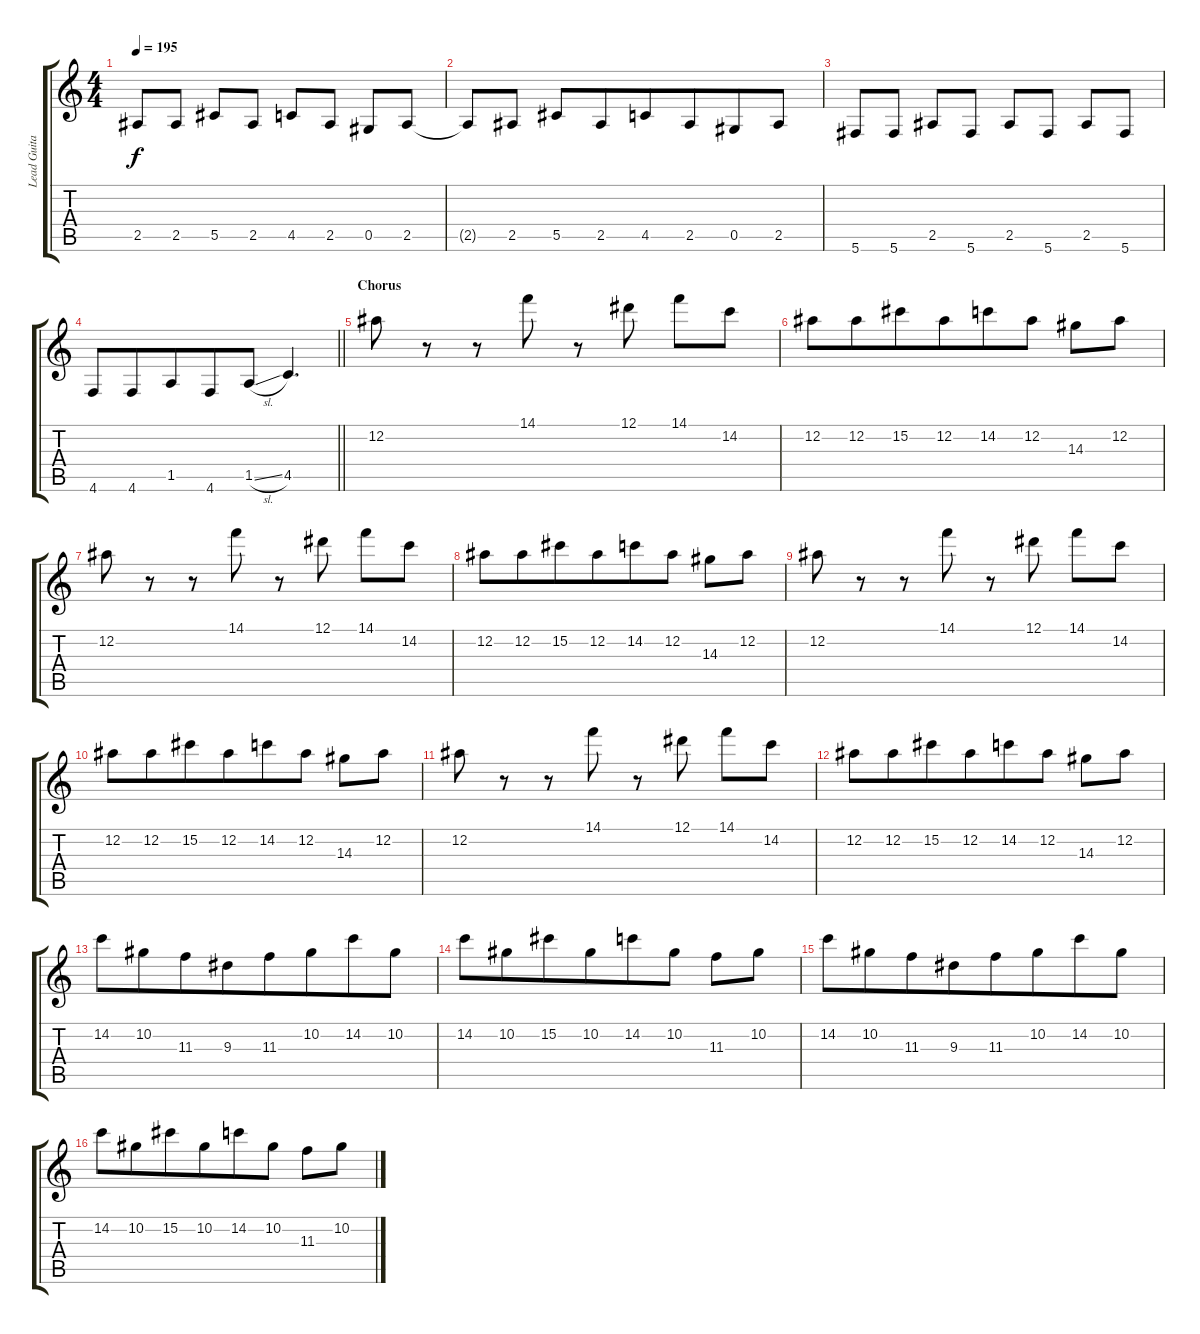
\track ("Lead Guitar" "Lead Guita") {instrument distortionguitar}
\staff {score tabs}
\tuning (Eb4 Bb3 Gb3 Db3 Ab2 Db2) {hide}
\ts (4 4)
\tempo 195
\clef g2
\ks c
2.5.8{dy f} 2.5.8 5.5.8 2.5.8 4.5.8 2.5.8 0.5.8 2.5.8 |
2.5{t}.8 2.5.8 5.5.8{beam merge} 2.5.8{beam merge} 4.5.8 2.5.8{beam merge} 0.5.8{beam merge} 2.5.8 |
5.6.8{beam merge} 5.6.8 2.5.8{beam merge} 5.6.8 2.5.8 5.6.8 2.5.8 5.6.8 |
\barLineRight lightlight
4.6.8{beam merge} 4.6.8{beam merge} 1.5.8 4.6.8{beam merge} 1.5{sl}.8 4.5.4{d} |
\section ("" "Chorus")
12.2.8 r.8{beam merge} r.8{beam merge} 14.1.8 r.8 12.1.8 14.1.8 14.2.8 |
12.2.8 12.2.8{beam merge} 15.2.8 12.2.8{beam merge} 14.2.8{beam merge} 12.2.8 14.3.8 12.2.8 |
12.2.8 r.8{beam merge} r.8{beam merge} 14.1.8 r.8 12.1.8 14.1.8 14.2.8 |
12.2.8 12.2.8{beam merge} 15.2.8 12.2.8{beam merge} 14.2.8{beam merge} 12.2.8 14.3.8 12.2.8 |
12.2.8 r.8{beam merge} r.8{beam merge} 14.1.8 r.8 12.1.8 14.1.8 14.2.8 |
12.2.8 12.2.8{beam merge} 15.2.8 12.2.8{beam merge} 14.2.8{beam merge} 12.2.8 14.3.8 12.2.8 |
12.2.8 r.8{beam merge} r.8{beam merge} 14.1.8 r.8 12.1.8 14.1.8 14.2.8 |
12.2.8 12.2.8{beam merge} 15.2.8 12.2.8{beam merge} 14.2.8{beam merge} 12.2.8 14.3.8 12.2.8 |
14.2.8{beam merge} 10.2.8{beam merge} 11.3.8 9.3.8{beam merge} 11.3.8{beam merge} 10.2.8{beam merge} 14.2.8 10.2.8 |
14.2.8 10.2.8{beam merge} 15.2.8 10.2.8{beam merge} 14.2.8 10.2.8 11.3.8 10.2.8 |
14.2.8{beam merge} 10.2.8{beam merge} 11.3.8 9.3.8{beam merge} 11.3.8{beam merge} 10.2.8{beam merge} 14.2.8 10.2.8 |
14.2.8 10.2.8{beam merge} 15.2.8 10.2.8{beam merge} 14.2.8 10.2.8 11.3.8 10.2.8
